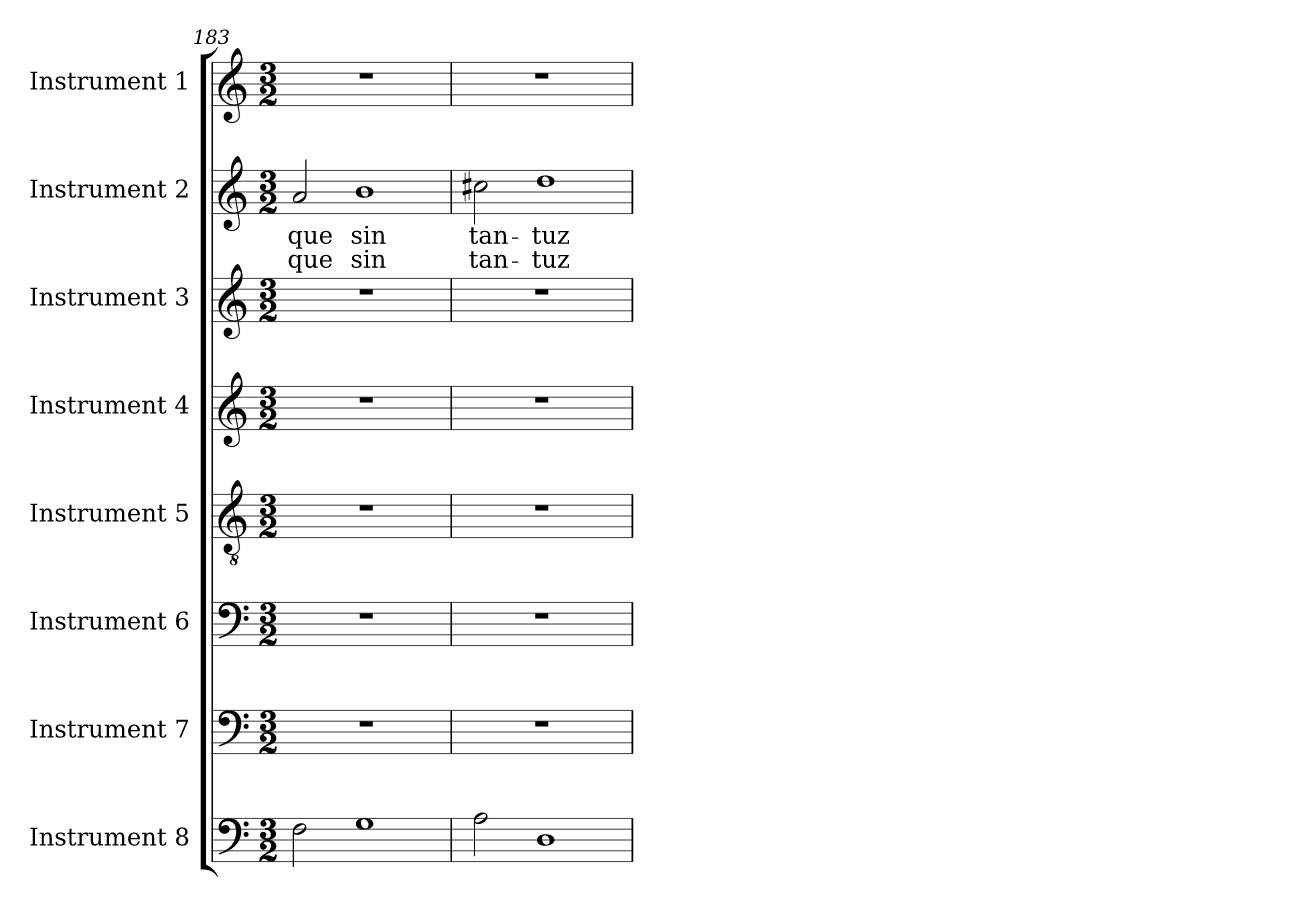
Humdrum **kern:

**kern	**kern	**kern	**kern	**kern	**kern	**kern	**text	**text	**kern
*part8	*part7	*part6	*part5	*part4	*part3	*part2	*part2	*part2	*part1
*staff8	*staff7	*staff6	*staff5	*staff4	*staff3	*staff2	*staff2	*staff2	*staff1
*I"Instrument 8	*I"Instrument 7	*I"Instrument 6	*I"Instrument 5	*I"Instrument 4	*I"Instrument 3	*I"Instrument 2	*	*	*I"Instrument 1
*clefF4	*clefF4	*clefF4	*clefGv2	*clefG2	*clefG2	*clefG2	*	*	*clefG2
*k[]	*k[]	*k[]	*k[]	*k[]	*k[]	*k[]	*	*	*k[]
*C:	*C:	*C:	*C:	*C:	*C:	*C:	*	*	*C:
*M3/2	*M3/2	*M3/2	*M3/2	*M3/2	*M3/2	*M3/2	*	*	*M3/2
=183	=183	=183	=183	=183	=183	=183	=183	=183	=183
!	!	!	!	!	!	!	!LO:LY:b:rj	!LO:LY:b:rj	!
2F\	1.r	1.r	1.r	1.r	1.r	2a/	que	que	1.r
!	!	!	!	!	!	!	!LO:LY:b:rj	!LO:LY:b:rj	!
1G	.	.	.	.	.	1b	sin	sin	.
=184	=184	=184	=184	=184	=184	=184	=184	=184	=184
!	!	!	!	!	!	!	!LO:LY:b:rj	!LO:LY:b:rj	!
2A\	1.r	1.r	1.r	1.r	1.r	2cc#X\	tan-	-tan-	1.r
!	!	!	!	!	!	!	!LO:LY:b:rj	!LO:LY:b:rj	!
1D	.	.	.	.	.	1dd	-tuz	tuz	.
=	=	=	=	=	=	=	=	=	=
*-	*-	*-	*-	*-	*-	*-	*-	*-	*-
